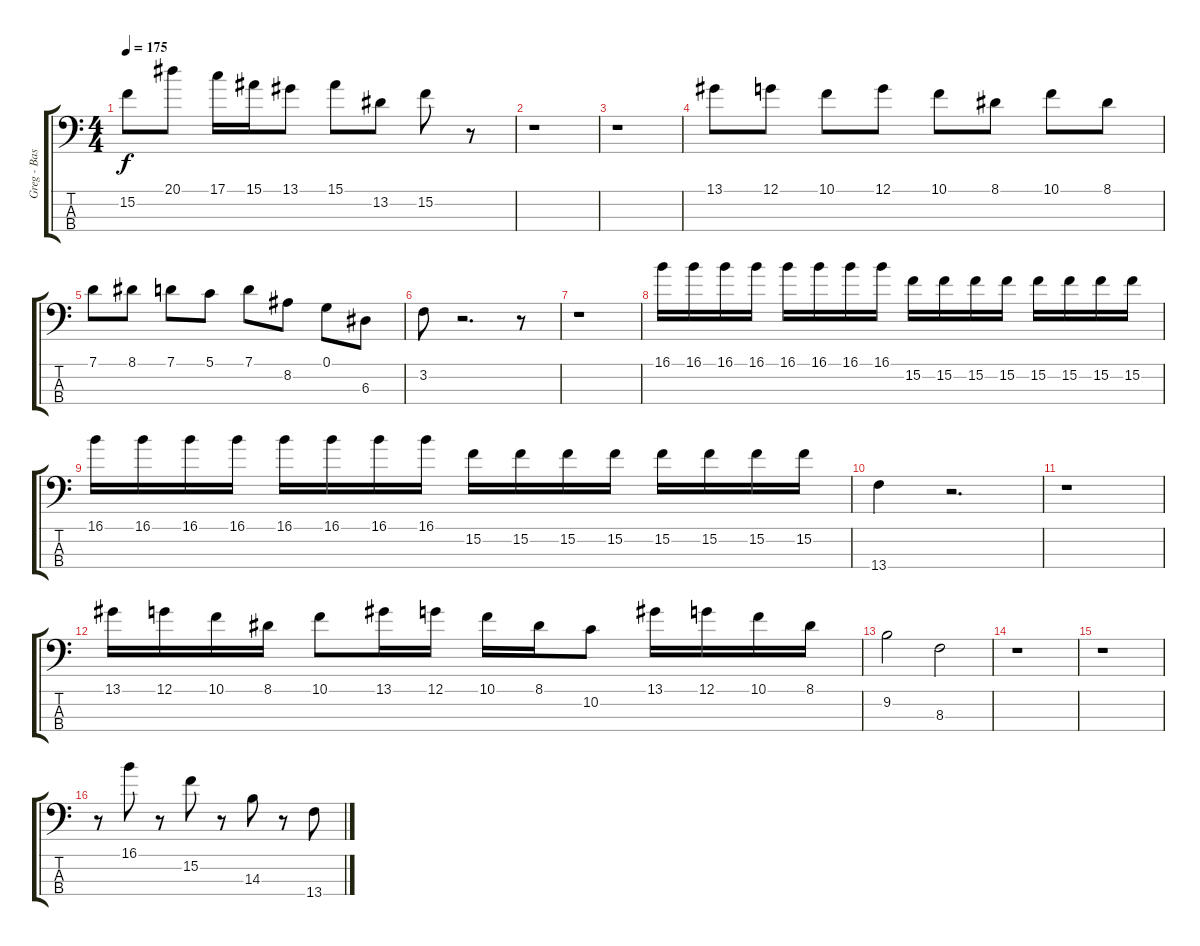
\track ("Greg - Bass" "Greg - Bas") {instrument electricbasspick}
\staff {score tabs}
\tuning (G2 D2 A1 E1) {hide}
\ts (4 4)
\tempo 175
\clef f4
\ks c
15.2.8{dy f} 20.1.8 17.1.16 15.1.16 13.1.8 15.1.8 13.2.8 15.2.8 r.8 |
r.1 |
r.1 |
13.1.8 12.1.8 10.1.8 12.1.8 10.1.8 8.1.8 10.1.8 8.1.8 |
7.1.8 8.1.8 7.1.8 5.1.8 7.1.8 8.2.8 0.1.8 6.3.8 |
3.2.8 r.2{d} r.8 |
r.1 |
16.1.16 16.1.16 16.1.16 16.1.16 16.1.16 16.1.16 16.1.16 16.1.16 15.2.16 15.2.16 15.2.16 15.2.16 15.2.16 15.2.16 15.2.16 15.2.16 |
16.1.16 16.1.16 16.1.16 16.1.16 16.1.16 16.1.16 16.1.16 16.1.16 15.2.16 15.2.16 15.2.16 15.2.16 15.2.16 15.2.16 15.2.16 15.2.16 |
13.4.4 r.2{d} |
r.1 |
13.1.16 12.1.16 10.1.16 8.1.16 10.1.8 13.1.16 12.1.16 10.1.16 8.1.16 10.2.8 13.1.16 12.1.16 10.1.16 8.1.16 |
9.2.2 8.3.2 |
r.1 |
r.1 |
r.8 16.1.8 r.8 15.2.8 r.8 14.3.8 r.8 13.4.8
